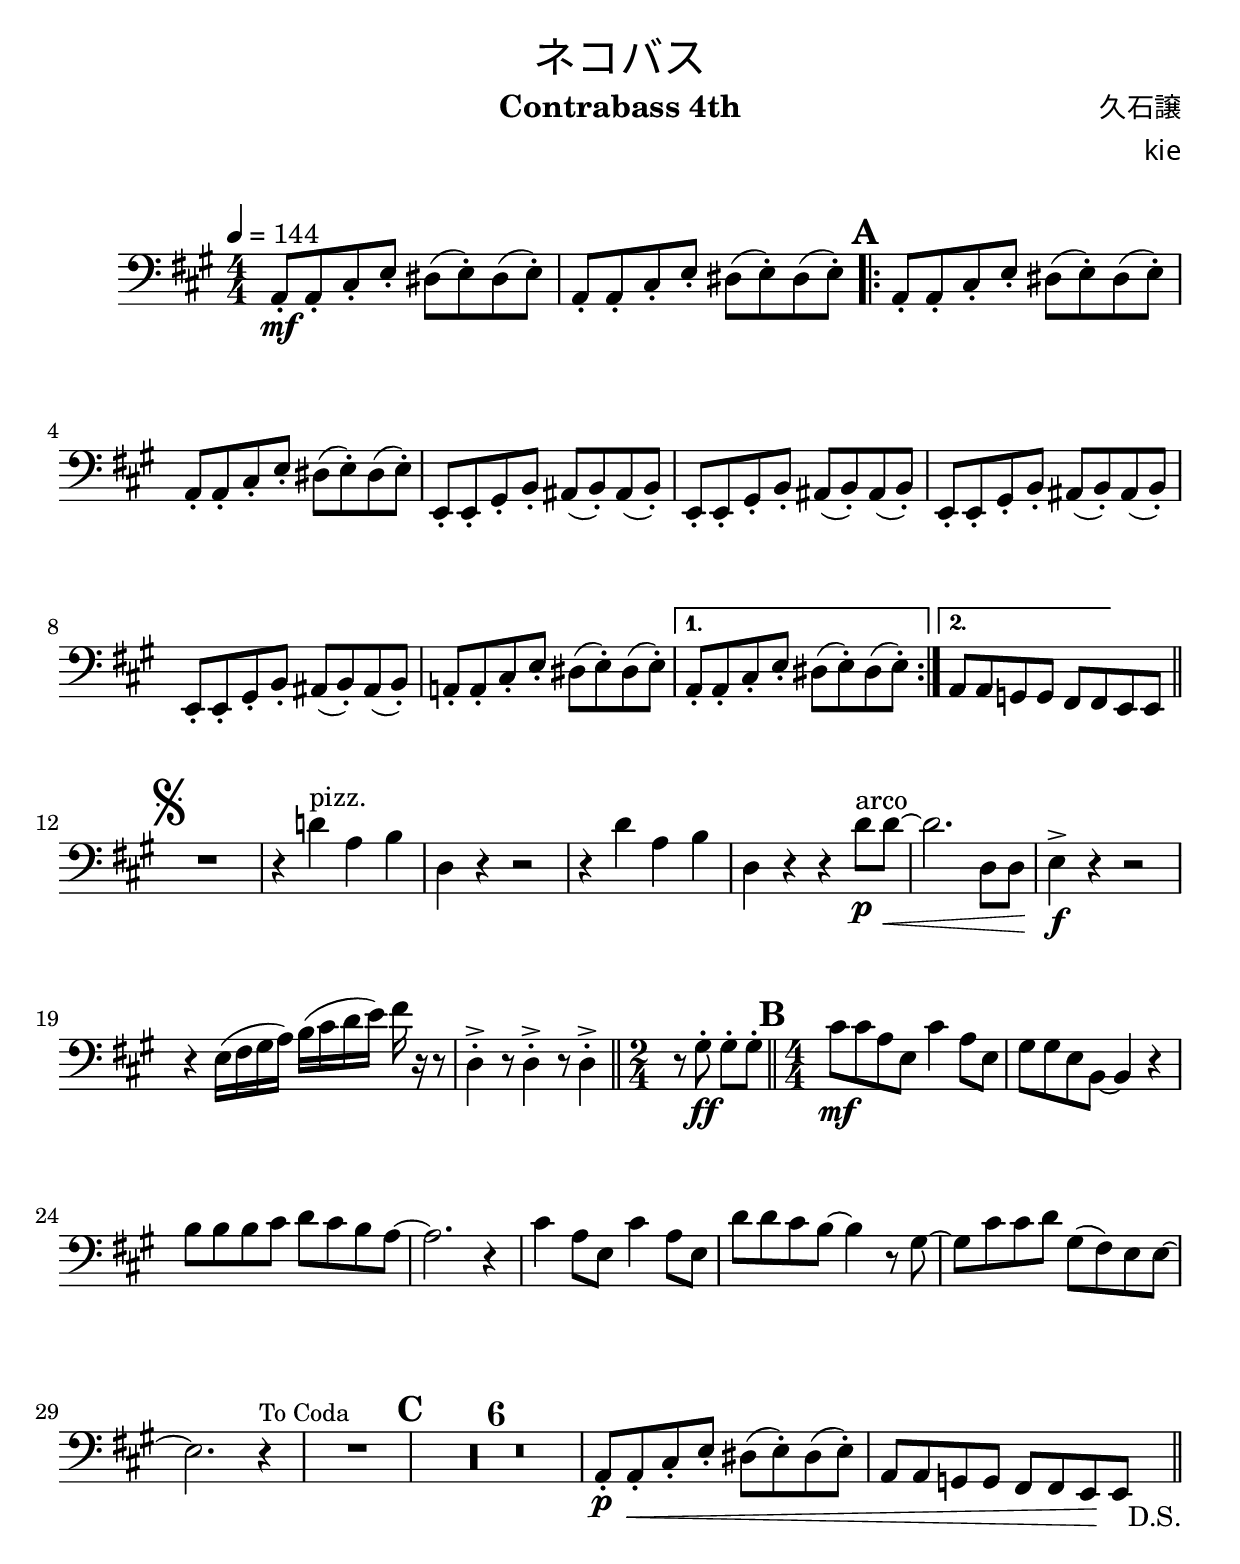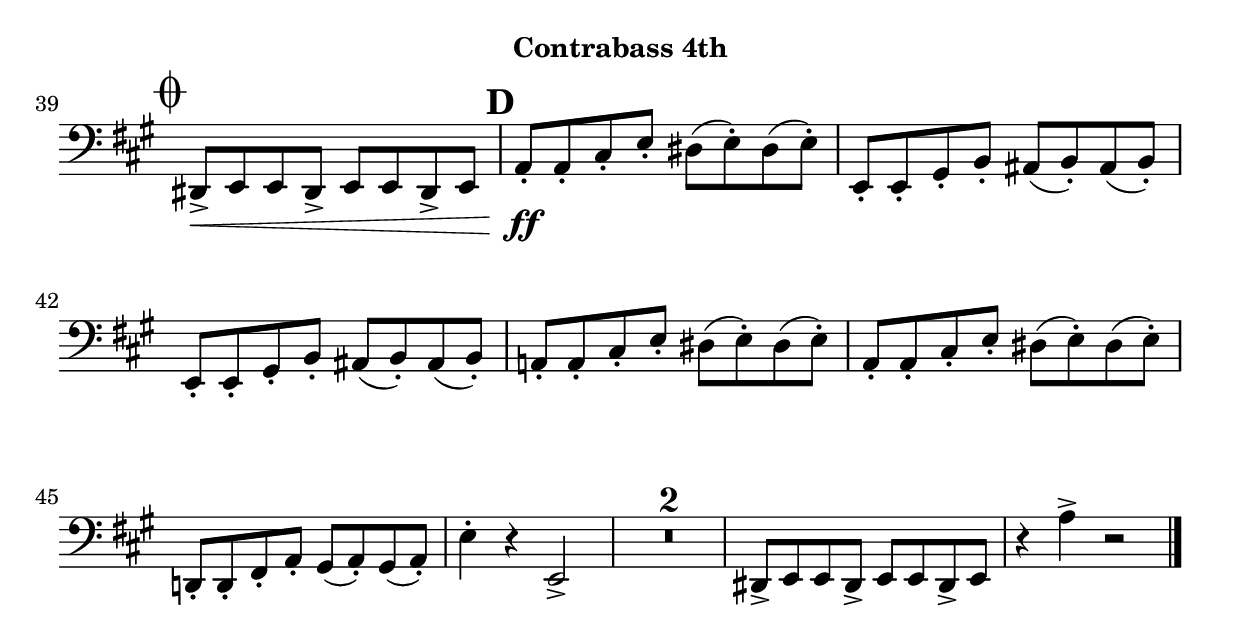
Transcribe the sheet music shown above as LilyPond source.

\version "2.24.0"
\header {
  title = \markup {
          \override #'(font-name . "HGSSoeiKakupoptai")
          "ネコバス"
  }
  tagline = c
  composer = \markup {
          \override #'(font-name . "HGSSoeiKakupoptai")
          "久石譲"
  }
  arranger = \markup {
          \override #'(font-name . "HGSSoeiKakupoptai")
          "kie"
  }
  instrument = \markup{\bold "Contrabass 4th"}
}


#(set-global-staff-size 24)
#(set-default-paper-size "a4" )

%%以下、定義
ffz = #(make-dynamic-script "ffz")
fpp = #(make-dynamic-script "fpp")
%%ここまで、定義

\paper {
  #(set-paper-size "a4")
  top-margin = 2\cm
  bottom-margin = 1\cm
  left-margin = 1\cm
  right-margin = 1\cm

  markup-markup-spacing.basic-distance = #20
  markup-system-spacing.basic-distance = #20
  last-bottom-spacing.basic-distance = #12
  system-system-spacing.basic-distance = #16
  score-markup-spacing.basic-distance = #20

  print-page-number = ##f
  
  print-first-page-number = ##f
  first-page-number = 1

}


\layout {
  indent = 1.0\cm %%0にするといい
}


\score {
  <<    
    \new Staff
    \compressEmptyMeasures
    \relative c{
  \numericTimeSignature
  \time 4/4 %%拍子
  \set Staff.midiInstrument = "contrabass"
  \clef bass %%音部記号　ト音…treble　ヘ音…bass　ハ音…alto
  \override Hairpin.minimum-length = #6

  \key a \major  %%調
  \tempo 4=144  %%BPM
  a8-.\mf a-. cis-. e-. dis( e-.) dis( e-.)
  a,-. a-. cis-. e-. dis( e-.) dis( e-.)
  \mark \default
  \repeat volta 2 { 
    a,-. a-. cis-. e-. dis( e-.) dis( e-.)
    a,-. a-. cis-. e-. dis( e-.) dis( e-.)
    e,-. e-. gis-. b-. ais( b-.) ais( b-.)
    e,-. e-. gis-. b-. ais( b-.) ais( b-.)
    e,-. e-. gis-. b-. ais( b-.) ais( b-.)
    e,-. e-. gis-. b-. ais( b-.) ais( b-.)
    a!-. a-. cis-. e-. dis( e-.) dis( e-.)
    \alternative {
      {a,-. a-. cis-. e-. dis( e-.) dis( e-.)}
      {a,8 a g g fis[ fis}
    }
  }
  e e]
  \bar "||"
  \mark \markup { \musicglyph "scripts.segno" }
  R1
  r4 d''!^"pizz." a b
  d, r r2
  r4 d' a b
  d, r r d'8^"arco"\p d\<~
  d2. d,8 d
  e4->\f r4 r2
  r4 e16( fis gis a) b( cis d e) fis r r8
  d,4-.-> r8 d4-.-> r8 d4-.->
  \bar "||"
  \time 2/4
  r8 gis-.\ff gis-. gis-.
  \bar "||"
  \time 4/4
  \mark \default
  cis8\mf cis a e cis'4 a8 e
  gis8 gis e b~ b4 r4
  b'8 b b cis d cis b a~
  a2. r4
  cis4 a8 e cis'4 a8 e
  d' d cis b~ b4 r8 gis~
  gis cis cis d gis,( fis) e e~
  e2. r4
  \mark \markup{\small "To Coda"}
  R1
  \mark \default
  R1*6
  a,8-.\p a-.\< cis-. e-. dis( e-.) dis( e-.)
  a,8 a g g fis fis e\! <<{e} {s16 s_"D.S."}>>
  \bar "||"
  \break
  \mark \markup { \musicglyph "scripts.coda" }
  dis8->\< e e dis-> e e  dis-> e
  \mark \default 
  a-.\ff a-. cis-. e-. dis( e-.) dis( e-.)
  e,-. e-. gis-. b-. ais( b-.) ais( b-.)
  e,-. e-. gis-. b-. ais( b-.) ais( b-.)
  a!-. a-. cis-. e-. dis( e-.) dis( e-.)
  a,-. a-. cis-. e-. dis( e-.) dis( e-.)
  d,!-. d-. fis-. a-. gis( a-.) gis( a-.)
  e'4-. r e,2->
  R1*2
  dis8-> e e dis-> e e  dis-> e
  r4 a'-> r2
  \bar "|."
}

      

  >>
}